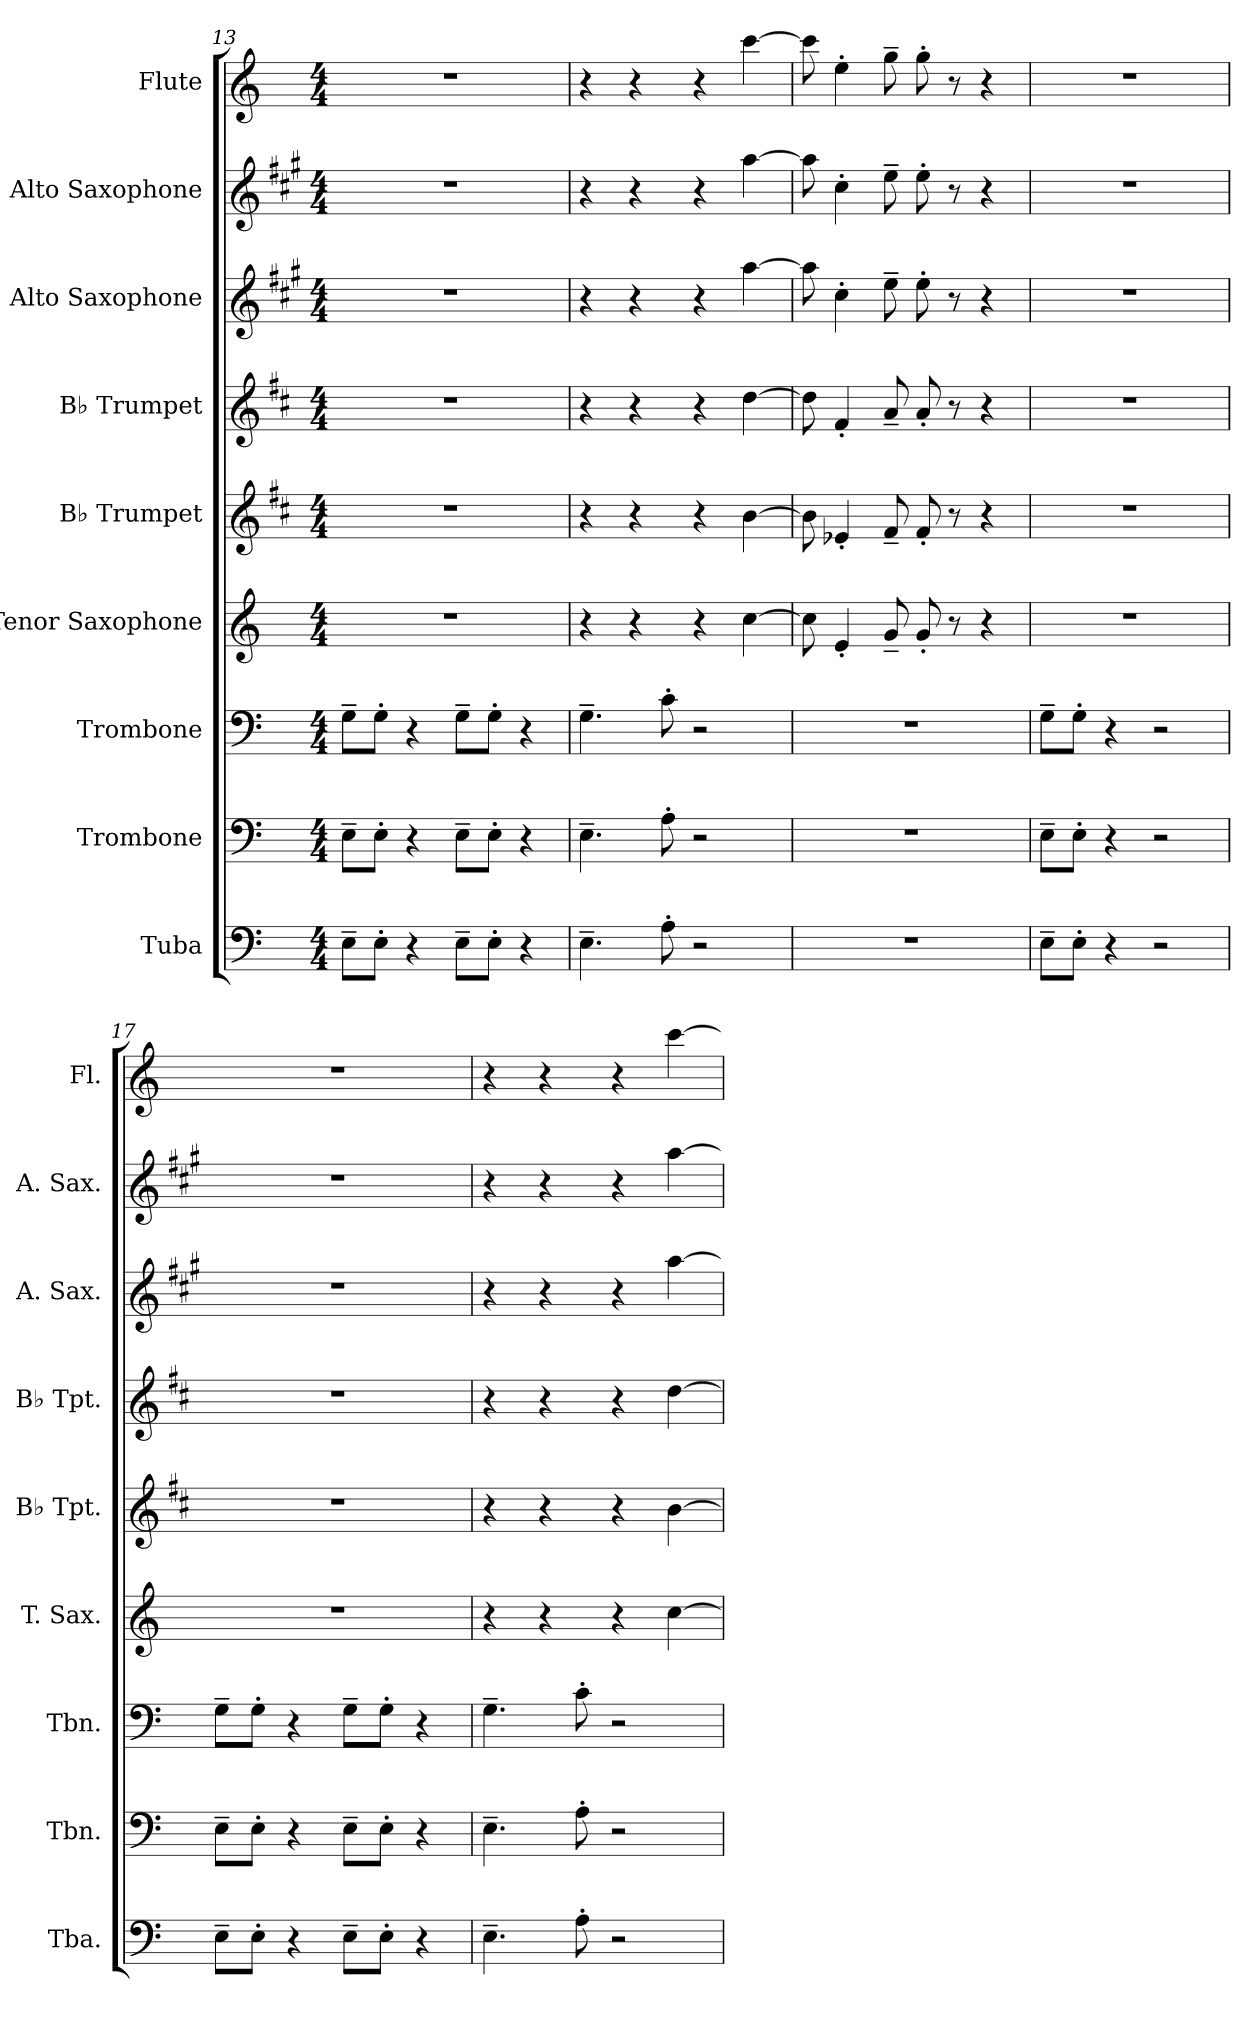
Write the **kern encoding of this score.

**kern	**kern	**kern	**kern	**kern	**kern	**kern	**kern	**kern
*part9	*part8	*part7	*part6	*part5	*part4	*part3	*part2	*part1
*staff9	*staff8	*staff7	*staff6	*staff5	*staff4	*staff3	*staff2	*staff1
*I"Tuba	*I"Trombone	*I"Trombone	*I"Tenor Saxophone	*I"B♭ Trumpet	*I"B♭ Trumpet	*I"Alto Saxophone	*I"Alto Saxophone	*I"Flute
*I'Tba.	*I'Tbn.	*I'Tbn.	*I'T. Sax.	*I'B♭ Tpt.	*I'B♭ Tpt.	*I'A. Sax.	*I'A. Sax.	*I'Fl.
!!LO:PB:g=z
*clefF4	*clefF4	*clefF4	*clefG2	*clefG2	*clefG2	*clefG2	*clefG2	*clefG2
*	*	*	*ITrd8c14	*ITrd1c2	*ITrd1c2	*ITrd5c9	*ITrd5c9	*
*k[]	*k[]	*k[]	*k[]	*k[]	*k[]	*k[]	*k[]	*k[]
*M4/4	*M4/4	*M4/4	*M4/4	*M4/4	*M4/4	*M4/4	*M4/4	*M4/4
=13	=13	=13	=13	=13	=13	=13	=13	=13
8E~\L	8E~\L	8G~\L	1r	1r	1r	1r	1r	1r
8E'\J	8E'\J	8G'\J	.	.	.	.	.	.
4r	4r	4r	.	.	.	.	.	.
8E~\L	8E~\L	8G~\L	.	.	.	.	.	.
8E'\J	8E'\J	8G'\J	.	.	.	.	.	.
4r	4r	4r	.	.	.	.	.	.
=14	=14	=14	=14	=14	=14	=14	=14	=14
4.E~\	4.E~\	4.G~\	4r	4r	4r	4r	4r	4r
.	.	.	4r	4r	4r	4r	4r	4r
8A'\	8A'\	8c'\	.	.	.	.	.	.
2r	2r	2r	4r	4r	4r	4r	4r	4r
.	.	.	[4c\	[4a\	[4cc\	[4cc\	[4cc\	[4ccc\
=15	=15	=15	=15	=15	=15	=15	=15	=15
1r	1r	1r	8c\]	8a\]	8cc\]	8cc\]	8cc\]	8ccc\]
.	.	.	4E'/	4d-X'/	4e'/	4e'\	4e'\	4ee'\
.	.	.	8G~/	8e~/	8g~/	8g~\	8g~\	8gg~\
.	.	.	8G'/	8e'/	8g'/	8g'\	8g'\	8gg'\
.	.	.	8r	8r	8r	8r	8r	8r
.	.	.	4r	4r	4r	4r	4r	4r
=16	=16	=16	=16	=16	=16	=16	=16	=16
8E~\L	8E~\L	8G~\L	1r	1r	1r	1r	1r	1r
8E'\J	8E'\J	8G'\J	.	.	.	.	.	.
4r	4r	4r	.	.	.	.	.	.
2r	2r	2r	.	.	.	.	.	.
!!LO:PB:g=z
=17	=17	=17	=17	=17	=17	=17	=17	=17
8E~\L	8E~\L	8G~\L	1r	1r	1r	1r	1r	1r
8E'\J	8E'\J	8G'\J	.	.	.	.	.	.
4r	4r	4r	.	.	.	.	.	.
8E~\L	8E~\L	8G~\L	.	.	.	.	.	.
8E'\J	8E'\J	8G'\J	.	.	.	.	.	.
4r	4r	4r	.	.	.	.	.	.
=18	=18	=18	=18	=18	=18	=18	=18	=18
4.E~\	4.E~\	4.G~\	4r	4r	4r	4r	4r	4r
.	.	.	4r	4r	4r	4r	4r	4r
8A'\	8A'\	8c'\	.	.	.	.	.	.
2r	2r	2r	4r	4r	4r	4r	4r	4r
.	.	.	[4c\	[4a\	[4cc\	[4cc\	[4cc\	[4ccc\
=	=	=	=	=	=	=	=	=
*-	*-	*-	*-	*-	*-	*-	*-	*-
